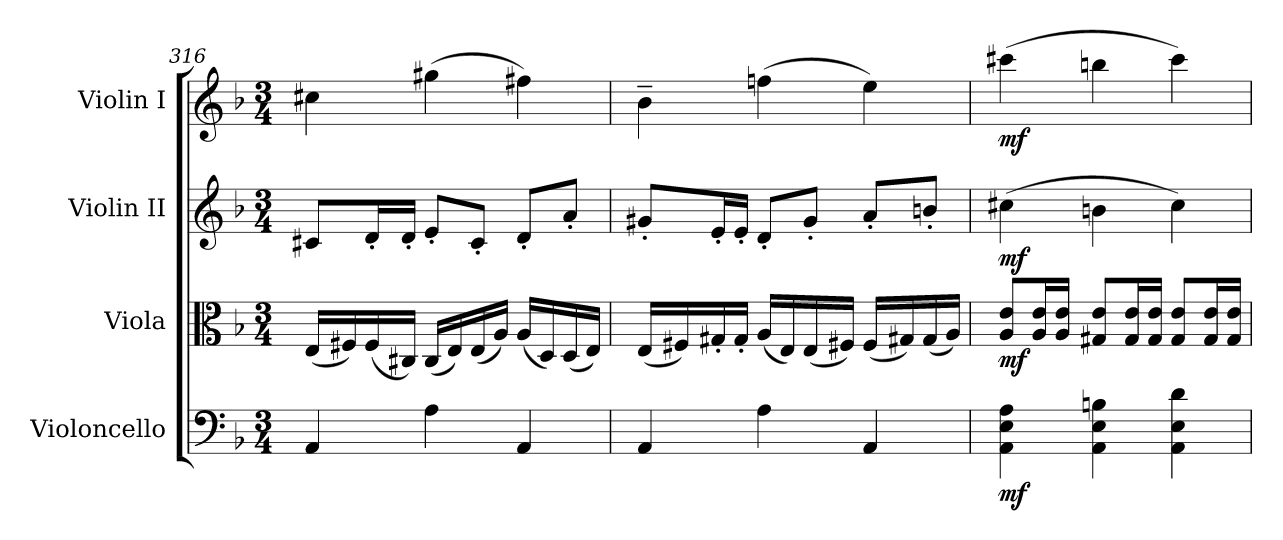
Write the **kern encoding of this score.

**kern	**dynam	**kern	**dynam	**kern	**dynam	**kern	**dynam
*part4	*part4	*part3	*part3	*part2	*part2	*part1	*part1
*staff4	*staff4	*staff3	*staff3	*staff2	*staff2	*staff1	*staff1
*I"Violoncello	*	*I"Viola	*	*I"Violin II	*	*I"Violin I	*
*I'Vc	*	*I'Vla	*	*I'Vln	*	*I'Vln	*
*clefF4	*	*clefC3	*	*clefG2	*	*clefG2	*
*k[b-]	*	*k[b-]	*	*k[b-]	*	*k[b-]	*
*M3/4	*	*M3/4	*	*M3/4	*	*M3/4	*
=316	=316	=316	=316	=316	=316	=316	=316
4AA/	.	(16E/LL	.	8c#X/L	.	4cc#X\	.
.	.	16F#X/)	.	.	.	.	.
.	.	(16F#/	.	16d'/L	.	.	.
.	.	16C#X/JJ)	.	16d'/JJ	.	.	.
4A\	.	(16C#/LL	.	8e'/L	.	(4gg#X\	.
.	.	16E/)	.	.	.	.	.
.	.	(16E/	.	8c#'/J	.	.	.
.	.	16A/JJ)	.	.	.	.	.
4AA/	.	(16A/LL	.	8d'/L	.	4ff#X\)	.
.	.	16D/)	.	.	.	.	.
.	.	(16D/	.	8a'/J	.	.	.
.	.	16E/JJ)	.	.	.	.	.
=317	=317	=317	=317	=317	=317	=317	=317
4AA/	.	(16E/LL	.	8g#X'/L	.	4b-~\	.
.	.	16F#X/)	.	.	.	.	.
.	.	16G#X'/	.	16e'/L	.	.	.
.	.	16G#'/JJ	.	16e'/JJ	.	.	.
4A\	.	(16A/LL	.	8d'/L	.	(4ffn\	.
.	.	16E/)	.	.	.	.	.
.	.	(16E/	.	8g#'/J	.	.	.
.	.	16F#X/JJ)	.	.	.	.	.
4AA/	.	(16F#/LL	.	8a'/L	.	4ee\)	.
.	.	16G#X/)	.	.	.	.	.
.	.	(16G#/	.	8bn'/J	.	.	.
.	.	16A/JJ)	.	.	.	.	.
!!LO:LB:g=z
=318	=318	=318	=318	=318	=318	=318	=318
!	!LO:DY:b	!	!LO:DY:b	!	!LO:DY:b	!	!LO:DY:b
4AA\ 4E\ 4A\	mf	8A/ 8e/L	mf	(4cc#X\	mf	(4ccc#X\	mf
.	.	16A/ 16e/L	.	.	.	.	.
.	.	16A/ 16e/JJ	.	.	.	.	.
4AA\ 4E\ 4Bn\	.	8G#X/ 8e/L	.	4bn\	.	4bbn\	.
.	.	16G#/ 16e/L	.	.	.	.	.
.	.	16G#/ 16e/JJ	.	.	.	.	.
4AA\ 4E\ 4d\	.	8G#/ 8e/L	.	4cc#\)	.	4ccc#\)	.
.	.	16G#/ 16e/L	.	.	.	.	.
.	.	16G#/ 16e/JJ	.	.	.	.	.
=	=	=	=	=	=	=	=
*-	*-	*-	*-	*-	*-	*-	*-
